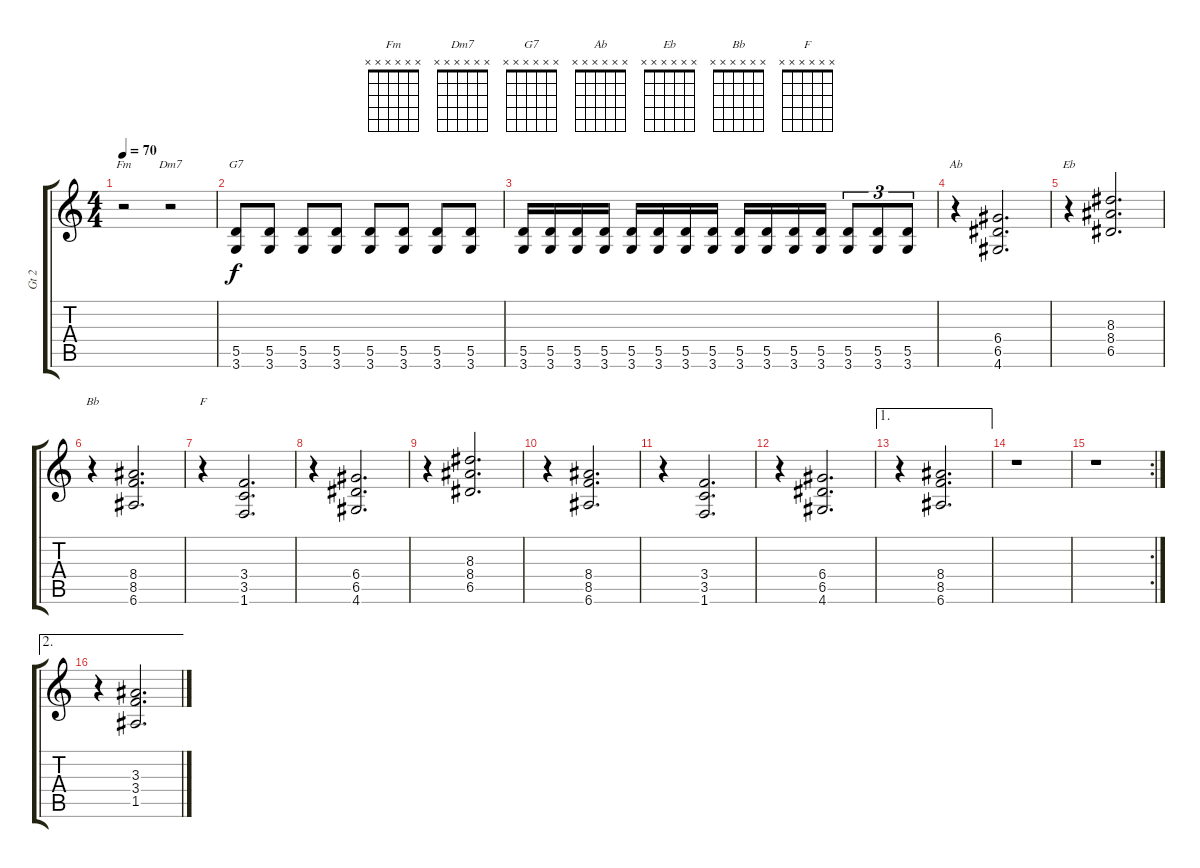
\track ("Gt 2" "Gt 2") {instrument distortionguitar}
\staff {score tabs}
\tuning (E4 B3 G3 D3 A2 E2) {hide}
\chord ("Fm" x x x x x x)
\chord ("Dm7" x x x x x x)
\chord ("G7" x x x x x x)
\chord ("Ab" x x x x x x)
\chord ("Eb" x x x x x x)
\chord ("Bb" x x x x x x)
\chord ("F" x x x x x x)
\ts (4 4)
\tempo 70
\clef g2
\ks c
r.2{ch "Fm" dy f} r.2{ch "Dm7"} |
(5.5 3.6).8{ch "G7"} (5.5 3.6).8 (5.5 3.6).8 (5.5 3.6).8 (5.5 3.6).8 (5.5 3.6).8 (5.5 3.6).8 (5.5 3.6).8 |
(5.5 3.6).16 (5.5 3.6).16 (5.5 3.6).16 (5.5 3.6).16 (5.5 3.6).16 (5.5 3.6).16 (5.5 3.6).16 (5.5 3.6).16 (5.5 3.6).16 (5.5 3.6).16 (5.5 3.6).16 (5.5 3.6).16 (5.5 3.6).8{tu (3 2)} (5.5 3.6).8{tu (3 2)} (5.5 3.6).8{tu (3 2)} |
r.4{ch "Ab"} (6.4 6.5 4.6).2{d} |
r.4{ch "Eb"} (8.3 8.4 6.5).2{d} |
r.4{ch "Bb"} (8.4 8.5 6.6).2{d} |
r.4{ch "F"} (3.4 3.5 1.6).2{d} |
r.4 (6.4 6.5 4.6).2{d} |
r.4 (8.3 8.4 6.5).2{d} |
r.4 (8.4 8.5 6.6).2{d} |
r.4 (3.4 3.5 1.6).2{d} |
r.4 (6.4 6.5 4.6).2{d} |
\ae 1
r.4 (8.4 8.5 6.6).2{d} |
r.1 |
\rc 2
r.1 |
\ae 2
r.4 (3.3 3.4 1.5).2{d}
